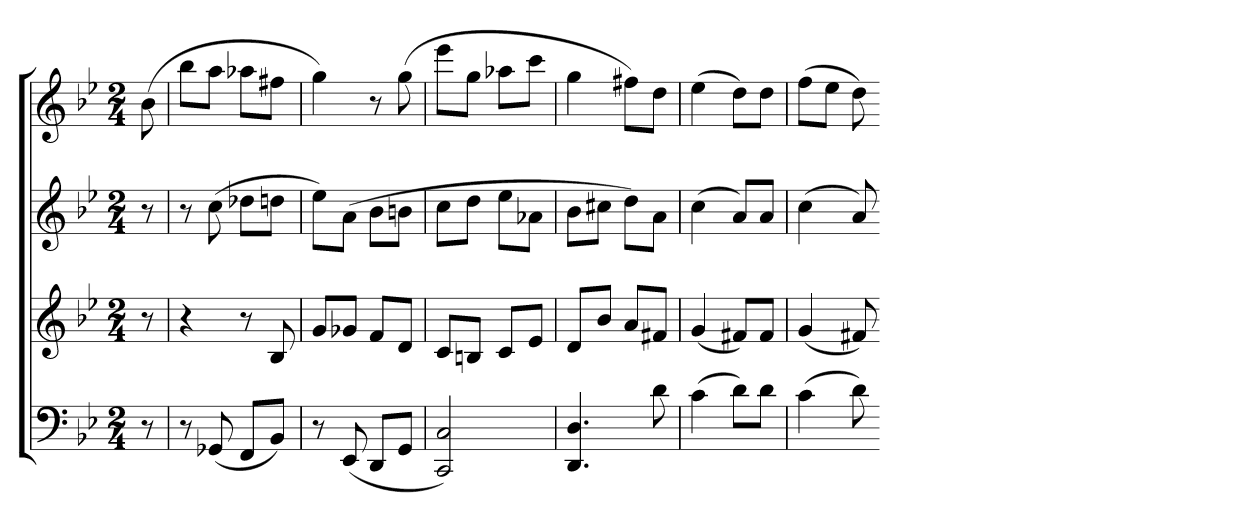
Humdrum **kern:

**kern	**kern	**kern	**kern
*part4	*part3	*part2	*part1
*staff4	*staff3	*staff2	*staff1
*clefF4	*clefG2	*clefG2	*clefG2
*k[b-e-]	*k[b-e-]	*k[b-e-]	*k[b-e-]
*g:	*g:	*g:	*g:
*M2/4	*M2/4	*M2/4	*M2/4
=	=	=	=
8r	8r	8r	(8b-
=	=	=	=
8r	4r	8r	8bb-L
(8GG-X	.	(8cc	8aaJ
8FFL	8r	8dd-XL	8aa-XL
8BB-J)	8B-	8ddnJ	8ff#XJ
=	=	=	=
8r	8gL	8ee-L)	4gg)
(8EE-	8g-XJ	(8aJ	.
8DDL	8fL	8b-L	8r
8GGJ	8dJ	8bnJ	(8gg
=	=	=	=
2CC 2C)	8cL	8ccL	8eee-L
.	8BnJ	8ddJ	8ggJ
.	8cL	8ee-L	8aa-XL
.	8e-J	8a-XJ	8cccJ
=	=	=	=
4.DD 4.D	8dL	8b-L	4gg
.	8b-J	8cc#XJ	.
.	8aL	8ddL)	8ff#XL)
8d	8f#XJ	8aJ	8ddJ
=	=	=	=
(4c	(4g	(4cc	(4ee-
8dL)	8f#XL)	8aL)	8ddL)
8dJ	8f#J	8aJ	8ddJ
=	=	=	=
(4c	(4g	(4cc	(8ffL
.	.	.	8ee-J
8d)	8f#X)	8a)	8dd)
=-	=-	=-	=-
*-	*-	*-	*-
